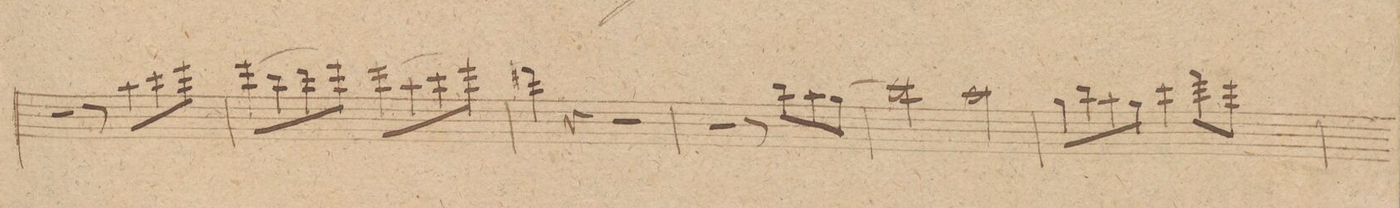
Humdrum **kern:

**kern	**dynam
*I"Flauto. 1mo	*
*clefG2	*
*k[f#c#g#]	*
*met(c|)	*
*M2/2	*
2r	.
8r	.
8aa\L	.
8ccc#\	.
8eee\J	.
=14	=14
(8eee\L	.
8bb\	.
8ddd\	.
8eee\J)	.
(8eee\L	.
8aa\	.
8ccc#\	.
8eee\J)	.
=15	=15
4ddd#X\	.
4r	.
2r	.
=16	=16
2r	.
8r	.
8bb\L	.
8aa\	.
(8gg#\J	.
=17	=17
*2\right	*
2ccc#\)	.
2aa\	.
=18	=18
8gg#\L	.
8bb\	.
8aa\	.
8gg#\J	.
4ccc#\	.
8fff#\L	.
8eee\J	.
=19	=19
*-	*-
